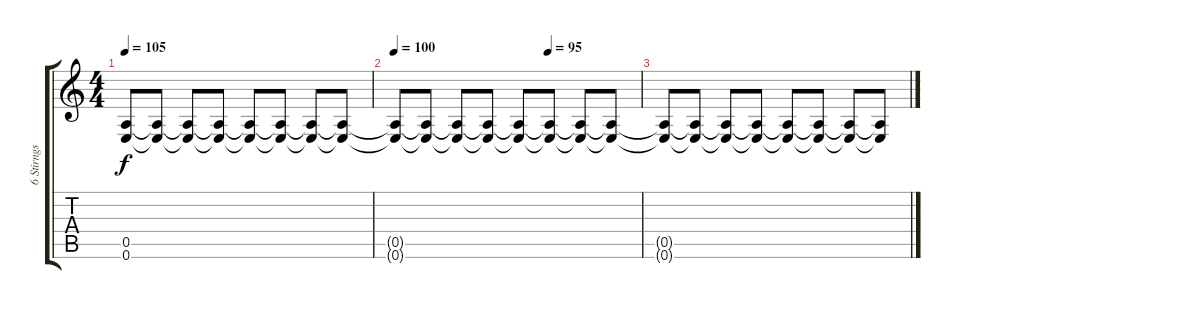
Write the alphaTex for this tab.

\track ("6 Stirngs ElectricGuitar Standard Tuning" "6 Stirngs ") {instrument distortionguitar}
\staff {score tabs}
\tuning (E4 B3 G3 D3 A2 E2) {hide}
\ts (4 4)
\tempo 105
\clef g2
\ks c
(0.5{t} 0.6{t}).8{dy f} (0.5{t} 0.6{t}).8 (0.5{t} 0.6{t}).8 (0.5{t} 0.6{t}).8 (0.5{t} 0.6{t}).8 (0.5{t} 0.6{t}).8 (0.5{t} 0.6{t}).8 (0.5{t} 0.6{t}).8 |
\tempo 100
\tempo (95 0.625)
(0.5{t} 0.6{t}).8 (0.5{t} 0.6{t}).8 (0.5{t} 0.6{t}).8 (0.5{t} 0.6{t}).8 (0.5{t} 0.6{t}).8 (0.5{t} 0.6{t}).8 (0.5{t} 0.6{t}).8 (0.5{t} 0.6{t}).8 |
(0.5{t} 0.6{t}).8 (0.5{t} 0.6{t}).8 (0.5{t} 0.6{t}).8 (0.5{t} 0.6{t}).8 (0.5{t} 0.6{t}).8 (0.5{t} 0.6{t}).8 (0.5{t} 0.6{t}).8 (0.5{t} 0.6{t}).8
